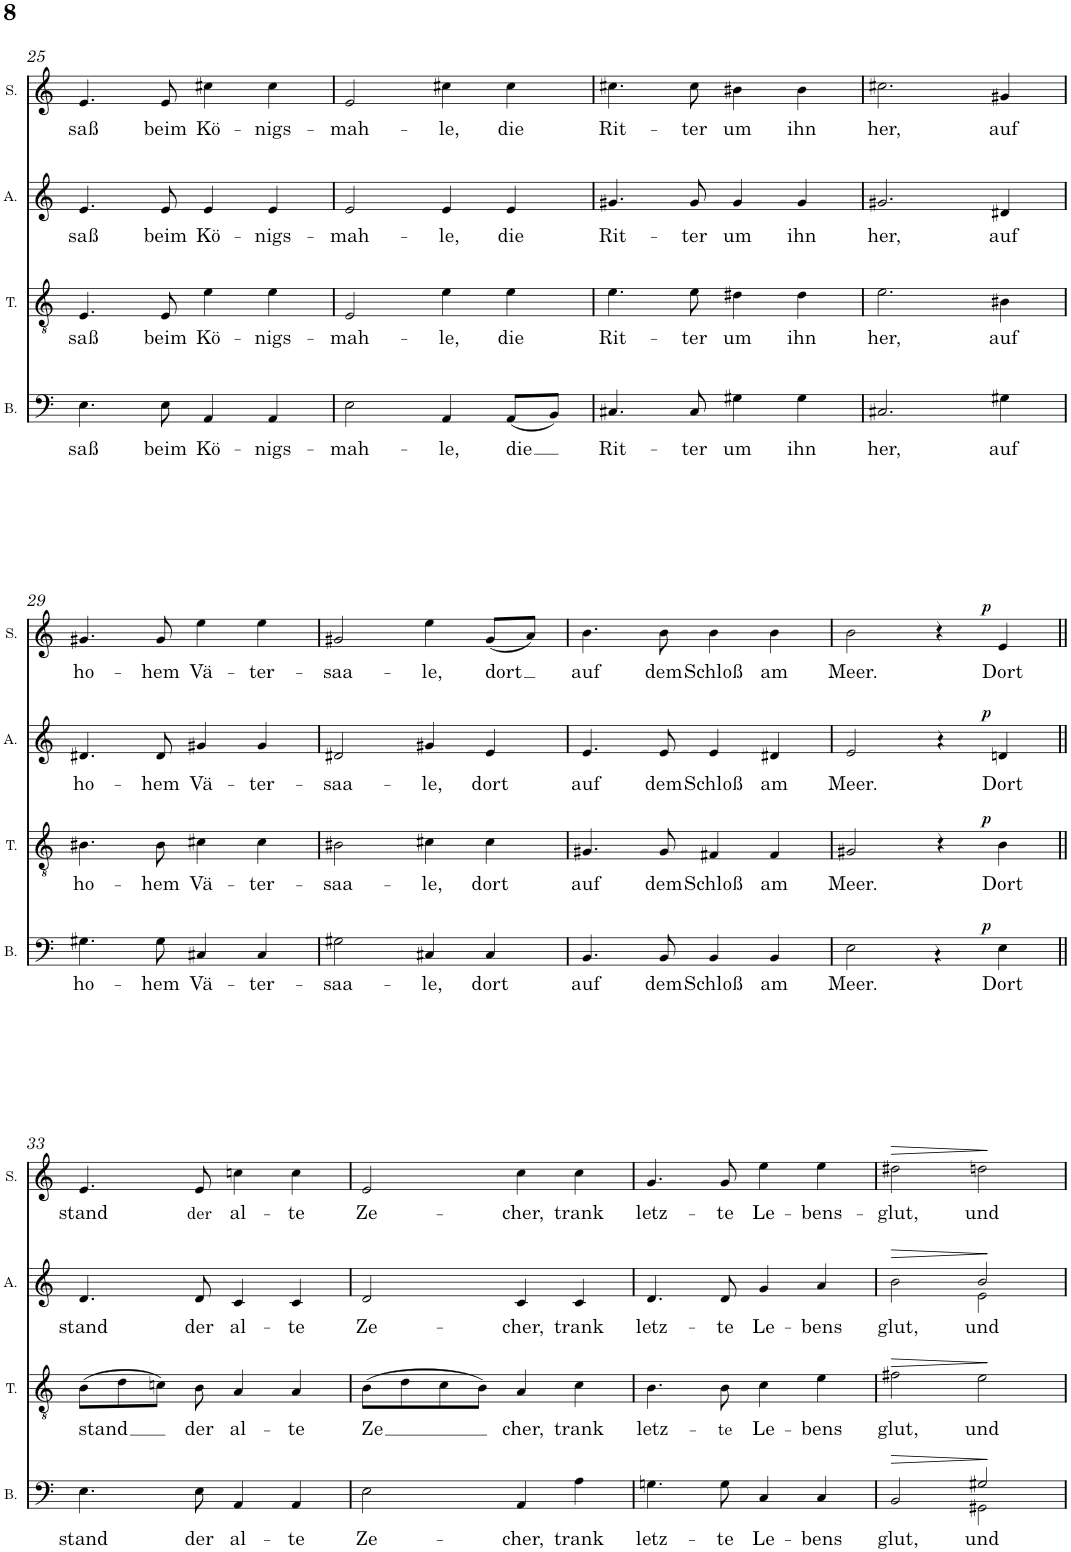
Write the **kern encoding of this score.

**kern	**text	**dynam	**kern	**text	**dynam	**kern	**text	**dynam	**kern	**text	**dynam
*part4	*part4	*part4	*part3	*part3	*part3	*part2	*part2	*part2	*part1	*part1	*part1
*staff4	*staff4	*staff4	*staff3	*staff3	*staff3	*staff2	*staff2	*staff2	*staff1	*staff1	*staff1
*I"Baß	*	*	*I"Tenor	*	*	*I"Alt	*	*	*I"Sopran	*	*
*I'B.	*	*	*I'T.	*	*	*I'A.	*	*	*I'S.	*	*
!!LO:PB:g=z
*clefF4	*	*	*clefGv2	*	*	*clefG2	*	*	*clefG2	*	*
*k[]	*	*	*k[]	*	*	*k[]	*	*	*k[]	*	*
*M4/4	*	*	*M4/4	*	*	*M4/4	*	*	*M4/4	*	*
*met(c)	*	*	*met(c)	*	*	*met(c)	*	*	*met(c)	*	*
=25	=25	=25	=25	=25	=25	=25	=25	=25	=25	=25	=25
!	!LO:LY:b	!	!	!LO:LY:b	!	!	!LO:LY:b	!	!	!LO:LY:b	!
4.E\	saß	.	4.E/	saß	.	4.e/	saß	.	4.e/	saß	.
!	!LO:LY:b	!	!	!LO:LY:b	!	!	!LO:LY:b	!	!	!LO:LY:b	!
8E\	beim	.	8E/	beim	.	8e/	beim	.	8e/	beim	.
!	!LO:LY:b	!	!	!LO:LY:b	!	!	!LO:LY:b	!	!	!LO:LY:b	!
4AA/	Kö-	.	4e\	Kö-	.	4e/	Kö-	.	4cc#X\	Kö-	.
!	!LO:LY:b	!	!	!LO:LY:b	!	!	!LO:LY:b	!	!	!LO:LY:b	!
4AA/	-nigs-	.	4e\	-nigs-	.	4e/	-nigs-	.	4cc#\	-nigs-	.
=26	=26	=26	=26	=26	=26	=26	=26	=26	=26	=26	=26
!	!LO:LY:b	!	!	!LO:LY:b	!	!	!LO:LY:b	!	!	!LO:LY:b	!
2E\	-mah-	.	2E/	-mah-	.	2e/	-mah-	.	2e/	-mah-	.
!	!LO:LY:b	!	!	!LO:LY:b	!	!	!LO:LY:b	!	!	!LO:LY:b	!
4AA/	-le,	.	4e\	-le,	.	4e/	-le,	.	4cc#X\	-le,	.
!	!LO:LY:b	!	!	!LO:LY:b	!	!	!LO:LY:b	!	!	!LO:LY:b	!
(8AA/L	die	.	4e\	die	.	4e/	die	.	4cc#\	die	.
8BB/J)	.	.	.	.	.	.	.	.	.	.	.
=27	=27	=27	=27	=27	=27	=27	=27	=27	=27	=27	=27
!	!LO:LY:b	!	!	!LO:LY:b	!	!	!LO:LY:b	!	!	!LO:LY:b	!
4.C#X/	Rit-	.	4.e\	Rit-	.	4.g#X/	Rit-	.	4.cc#X\	Rit-	.
!	!LO:LY:b	!	!	!LO:LY:b	!	!	!LO:LY:b	!	!	!LO:LY:b	!
8C#/	-ter	.	8e\	-ter	.	8g#/	-ter	.	8cc#\	-ter	.
!	!LO:LY:b	!	!	!LO:LY:b	!	!	!LO:LY:b	!	!	!LO:LY:b	!
4G#X\	um	.	4d#X\	um	.	4g#/	um	.	4b#X\	um	.
!	!LO:LY:b	!	!	!LO:LY:b	!	!	!LO:LY:b	!	!	!LO:LY:b	!
4G#\	ihn	.	4d#\	ihn	.	4g#/	ihn	.	4b#\	ihn	.
=28	=28	=28	=28	=28	=28	=28	=28	=28	=28	=28	=28
!	!LO:LY:b	!	!	!LO:LY:b	!	!	!LO:LY:b	!	!	!LO:LY:b	!
2.C#X/	her,	.	2.e\	her,	.	2.g#X/	her,	.	2.cc#X\	her,	.
!	!LO:LY:b	!	!	!LO:LY:b	!	!	!LO:LY:b	!	!	!LO:LY:b	!
4G#X\	auf	.	4B#X\	auf	.	4d#X/	auf	.	4g#X/	auf	.
!!LO:LB:g=z
=29	=29	=29	=29	=29	=29	=29	=29	=29	=29	=29	=29
!	!LO:LY:b	!	!	!LO:LY:b	!	!	!LO:LY:b	!	!	!LO:LY:b	!
4.G#X\	ho-	.	4.B#X\	ho-	.	4.d#X/	ho-	.	4.g#X/	ho-	.
!	!LO:LY:b	!	!	!LO:LY:b	!	!	!LO:LY:b	!	!	!LO:LY:b	!
8G#\	-hem	.	8B#\	-hem	.	8d#/	-hem	.	8g#/	-hem	.
!	!LO:LY:b	!	!	!LO:LY:b	!	!	!LO:LY:b	!	!	!LO:LY:b	!
4C#X/	-Vä-	.	4c#X\	Vä-	.	4g#X/	Vä-	.	4ee\	Vä-	.
!	!LO:LY:b	!	!	!LO:LY:b	!	!	!LO:LY:b	!	!	!LO:LY:b	!
4C#/	-ter-	.	4c#\	-ter-	.	4g#/	-ter-	.	4ee\	-ter-	.
=30	=30	=30	=30	=30	=30	=30	=30	=30	=30	=30	=30
!	!LO:LY:b	!	!	!LO:LY:b	!	!	!LO:LY:b	!	!	!LO:LY:b	!
2G#X\	-saa-	.	2B#X\	-saa-	.	2d#X/	-saa-	.	2g#X/	-saa-	.
!	!LO:LY:b	!	!	!LO:LY:b	!	!	!LO:LY:b	!	!	!LO:LY:b	!
4C#X/	-le,	.	4c#X\	-le,	.	4g#X/	-le,	.	4ee\	-le,	.
!	!LO:LY:b	!	!	!LO:LY:b	!	!	!LO:LY:b	!	!	!LO:LY:b	!
4C#/	dort	.	4c#\	dort	.	4e/	dort	.	(8g#/L	dort	.
.	.	.	.	.	.	.	.	.	8a/J)	.	.
=31	=31	=31	=31	=31	=31	=31	=31	=31	=31	=31	=31
!	!LO:LY:b	!	!	!LO:LY:b	!	!	!LO:LY:b	!	!	!LO:LY:b	!
4.BB/	auf	.	4.G#X/	auf	.	4.e/	auf	.	4.b\	auf	.
!	!LO:LY:b	!	!	!LO:LY:b	!	!	!LO:LY:b	!	!	!LO:LY:b	!
8BB/	dem	.	8G#/	dem	.	8e/	dem	.	8b\	dem	.
!	!LO:LY:b	!	!	!LO:LY:b	!	!	!LO:LY:b	!	!	!LO:LY:b	!
4BB/	Schloß	.	4F#X/	Schloß	.	4e/	Schloß	.	4b\	Schloß	.
!	!LO:LY:b	!	!	!LO:LY:b	!	!	!LO:LY:b	!	!	!LO:LY:b	!
4BB/	am	.	4F#/	am	.	4d#X/	am	.	4b\	am	.
=32	=32	=32	=32	=32	=32	=32	=32	=32	=32	=32	=32
!	!LO:LY:b	!	!	!LO:LY:b	!	!	!LO:LY:b	!	!	!LO:LY:b	!
*^	*	*	*^	*	*	*^	*	*	*^	*	*
2E\	2ryy	Meer.	.	2G#X/	2ryy	Meer.	.	2e/	2ryy	Meer.	.	2b\	2ryy	Meer.	.
4rC	8.ryy	.	.	4r	8.ryy	.	.	4ra	8.ryy	.	.	4r	8.ryy	.	.
!	!	!	!LO:DY:a	!	!	!	!LO:DY:a	!	!	!	!LO:DY:a	!	!	!	!LO:DY:a
.	4ryy	.	p	.	4ryy	.	p	.	4ryy	.	p	.	4ryy	.	p
!	!	!LO:LY:b	!	!	!	!LO:LY:b	!	!	!	!LO:LY:b	!	!	!	!LO:LY:b	!
4E\	.	Dort	.	4B\	.	Dort	.	4dn/	.	Dort	.	4e/	.	Dort	.
.	16ryy	.	.	.	16ryy	.	.	.	16ryy	.	.	.	16ryy	.	.
!!LO:LB:g=z
=33||	=33||	=33||	=33||	=33||	=33||	=33||	=33||	=33||	=33||	=33||	=33||	=33||	=33||	=33||	=33||
!	!	!LO:LY:b	!	!	!	!LO:LY:b	!	!	!	!LO:LY:b	!	!	!	!LO:LY:b	!
*v	*v	*	*	*	*	*	*	*v	*v	*	*	*v	*v	*	*
*	*	*	*v	*v	*	*	*	*	*	*	*	*
4.E\	stand	.	(8B\L	stand	.	4.d/	stand	.	4.e/	stand	.
.	.	.	8d\	.	.	.	.	.	.	.	.
.	.	.	8cn\J)	.	.	.	.	.	.	.	.
!	!LO:LY:b	!	!	!LO:LY:b	!	!	!LO:LY:b	!	!	!LO:LY:b	!
8E\	der	.	8B\	der	.	8d/	der	.	8e/	der	.
!	!LO:LY:b	!	!	!LO:LY:b	!	!	!LO:LY:b	!	!	!LO:LY:b	!
4AA/	al-	.	4A/	al-	.	4c/	al-	.	4ccn\	al-	.
!	!LO:LY:b	!	!	!LO:LY:b	!	!	!LO:LY:b	!	!	!LO:LY:b	!
4AA/	-te	.	4A/	-te	.	4c/	-te	.	4cc\	-te	.
=34	=34	=34	=34	=34	=34	=34	=34	=34	=34	=34	=34
!	!LO:LY:b	!	!	!LO:LY:b	!	!	!LO:LY:b	!	!	!LO:LY:b	!
2E\	Ze-	.	(8B\L	Ze	.	2d/	Ze-	.	2e/	Ze-	.
.	.	.	8d\	.	.	.	.	.	.	.	.
.	.	.	8c\	.	.	.	.	.	.	.	.
.	.	.	8B\J)	.	.	.	.	.	.	.	.
!	!LO:LY:b	!	!	!LO:LY:b	!	!	!LO:LY:b	!	!	!LO:LY:b	!
4AA/	-cher,	.	4A/	cher,	.	4c/	-cher,	.	4cc\	-cher,	.
!	!LO:LY:b	!	!	!LO:LY:b	!	!	!LO:LY:b	!	!	!LO:LY:b	!
4A\	trank	.	4c\	trank	.	4c/	trank	.	4cc\	trank	.
=35	=35	=35	=35	=35	=35	=35	=35	=35	=35	=35	=35
!	!LO:LY:b	!	!	!LO:LY:b	!	!	!LO:LY:b	!	!	!LO:LY:b	!
4.Gn\	letz-	.	4.B\	letz-	.	4.d/	letz-	.	4.g/	letz-	.
!	!LO:LY:b	!	!	!LO:LY:b	!	!	!LO:LY:b	!	!	!LO:LY:b	!
8G\	-te	.	8B\	-te	.	8d/	-te	.	8g/	-te	.
!	!LO:LY:b	!	!	!LO:LY:b	!	!	!LO:LY:b	!	!	!LO:LY:b	!
4C/	Le-	.	4c\	-Le-	.	4g/	Le-	.	4ee\	Le-	.
!	!LO:LY:b	!	!	!LO:LY:b	!	!	!LO:LY:b	!	!	!LO:LY:b	!
4C/	-bens	.	4e\	-bens	.	4a/	-bens	.	4ee\	-bens-	.
=36	=36	=36	=36	=36	=36	=36	=36	=36	=36	=36	=36
!	!LO:LY:b	!LO:HP:b	!	!LO:LY:b	!LO:HP:b	!	!LO:LY:b	!LO:HP:b	!	!LO:LY:b	!LO:HP:b
*^	*	*	*	*	*	*^	*	*	*	*	*
2BB/	2ryy	glut,	>	2f#X\	glut,	>	2b\	2ryy	glut,	>	2dd#X\	-glut,	>
!	!	!LO:LY:b	!	!	!LO:LY:b	!	!	!	!LO:LY:b	!	!	!LO:LY:b	!
2G#X/	2GG#X\	und	.	2e\	und	.	2b/	2e\	und	.	2ddn\	und	.
*v	*v	*	*	*	*	*	*v	*v	*	*	*	*	*
.	.	]	.	.	]	.	.	]	.	.	]
=	=	=	=	=	=	=	=	=	=	=	=
*-	*-	*-	*-	*-	*-	*-	*-	*-	*-	*-	*-
